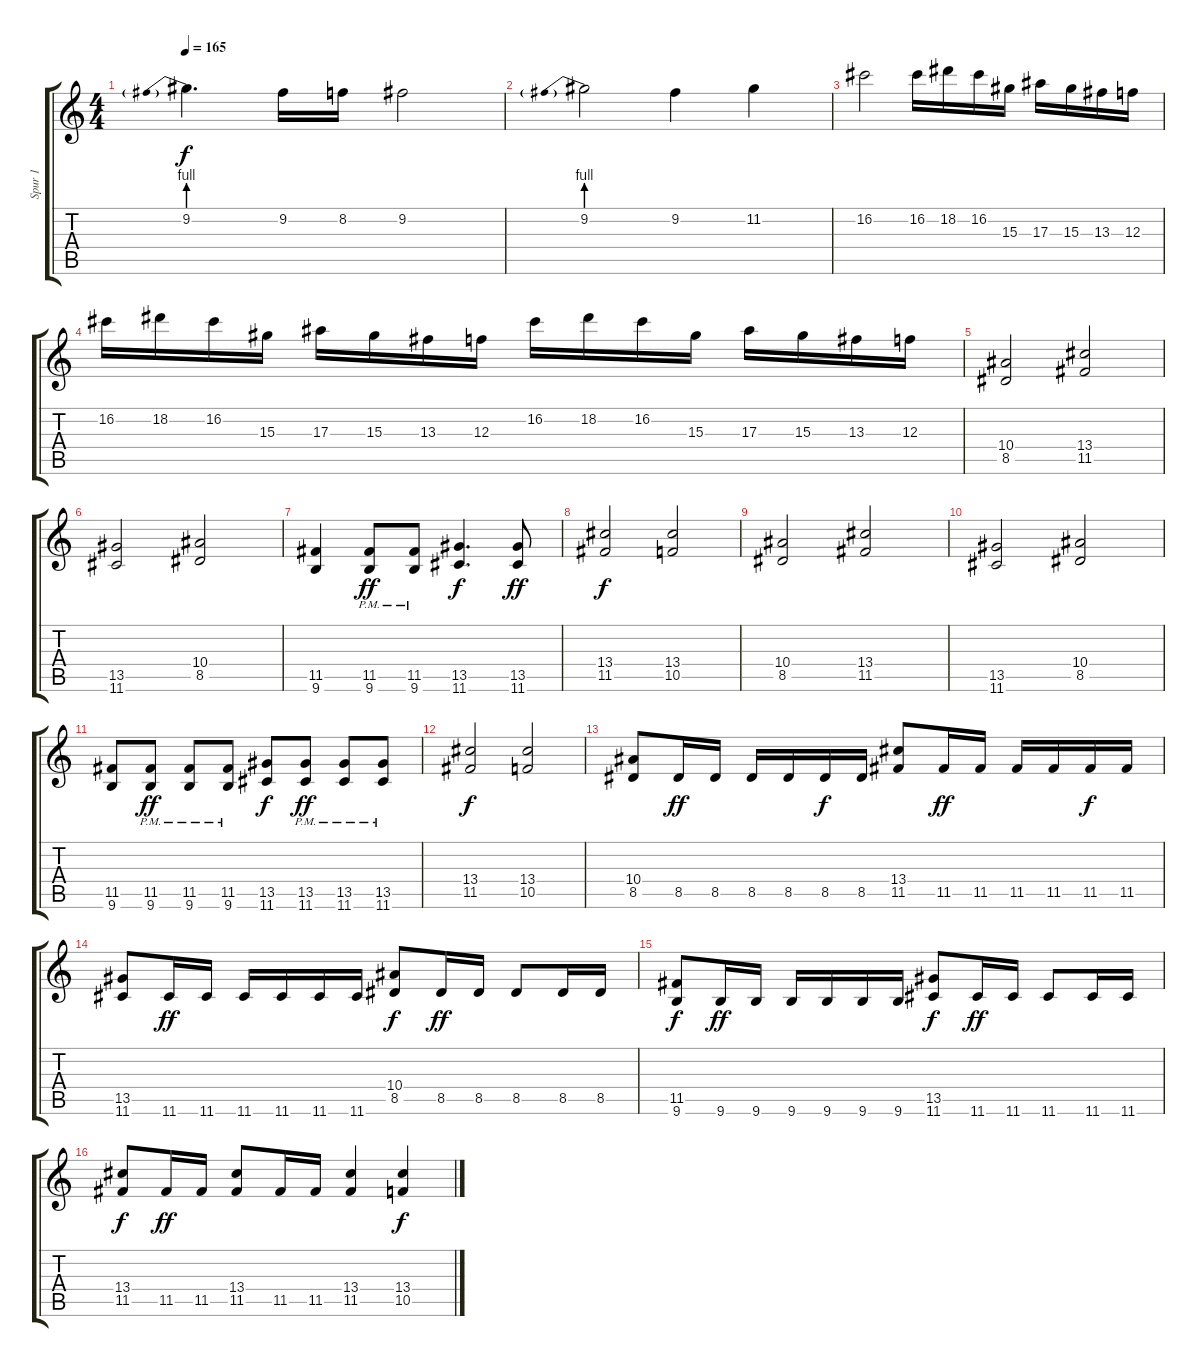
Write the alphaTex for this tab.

\track ("Spur 1" "Spur 1") {instrument distortionguitar}
\staff {score tabs}
\tuning (D4 A3 F3 C3 G2 D2) {hide}
\ts (4 4)
\tempo 165
\clef g2
\ks c
9.2{be (prebend 0 4 60 4)}.4{d dy f} 9.2.16 8.2.16 9.2.2 |
9.2{be (prebend 0 4 60 4)}.2 9.2.4 11.2.4 |
16.2.2 16.2.16 18.2.16 16.2.16 15.3.16 17.3.16 15.3.16 13.3.16 12.3.16 |
16.2.16 18.2.16 16.2.16 15.3.16 17.3.16 15.3.16 13.3.16 12.3.16 16.2.16 18.2.16 16.2.16 15.3.16 17.3.16 15.3.16 13.3.16 12.3.16 |
(10.4 8.5).2 (13.4 11.5).2 |
(13.5 11.6).2 (10.4 8.5).2 |
(11.5 9.6).4 (11.5{pm} 9.6{pm}).8{dy ff} (11.5{pm} 9.6{pm}).8 (13.5 11.6).4{d dy f} (13.5 11.6).8{dy ff} |
(13.4 11.5).2{dy f} (13.4 10.5).2 |
(10.4 8.5).2 (13.4 11.5).2 |
(13.5 11.6).2 (10.4 8.5).2 |
(11.5 9.6).8 (11.5{pm} 9.6{pm}).8{dy ff} (11.5{pm} 9.6{pm}).8 (11.5{pm} 9.6{pm}).8 (13.5 11.6).8{dy f} (13.5{pm} 11.6{pm}).8{dy ff} (13.5{pm} 11.6{pm}).8 (13.5{pm} 11.6{pm}).8 |
(13.4 11.5).2{dy f} (13.4 10.5).2 |
(10.4 8.5).8 8.5.16{dy ff} 8.5.16 8.5.16 8.5.16 8.5.16{dy f} 8.5.16 (13.4 11.5).8 11.5.16{dy ff} 11.5.16 11.5.16 11.5.16 11.5.16{dy f} 11.5.16 |
(13.5 11.6).8 11.6.16{dy ff} 11.6.16 11.6.16 11.6.16 11.6.16 11.6.16 (10.4 8.5).8{dy f} 8.5.16{dy ff} 8.5.16 8.5.8 8.5.16 8.5.16 |
(11.5 9.6).8{dy f} 9.6.16{dy ff} 9.6.16 9.6.16 9.6.16 9.6.16 9.6.16 (13.5 11.6).8{dy f} 11.6.16{dy ff} 11.6.16 11.6.8 11.6.16 11.6.16 |
(13.4 11.5).8{dy f} 11.5.16{dy ff} 11.5.16 (13.4 11.5).8 11.5.16 11.5.16 (13.4 11.5).4 (13.4 10.5).4{dy f}
